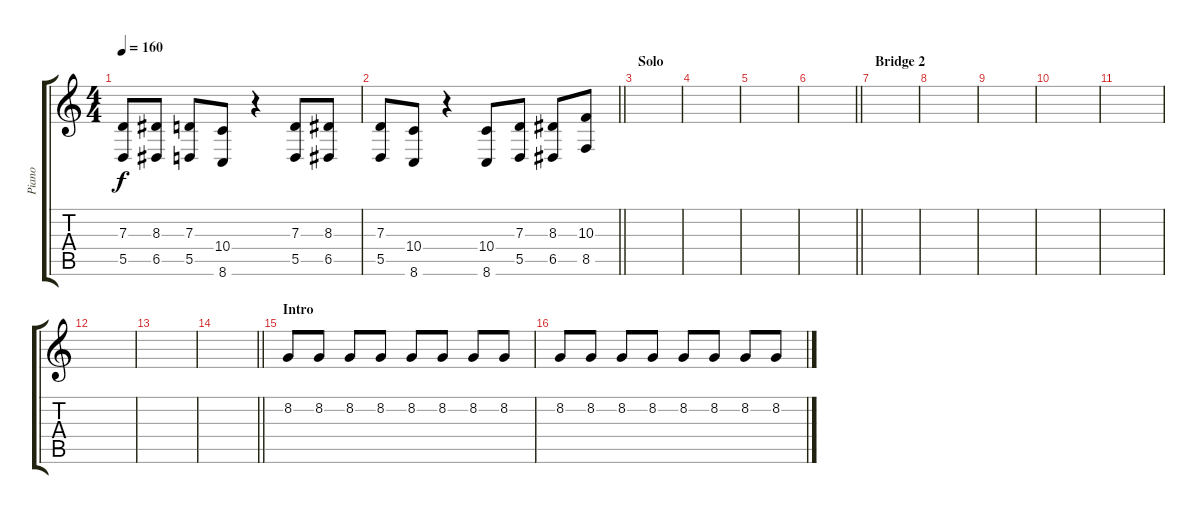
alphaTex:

\track ("Piano" "Piano") {instrument acousticgrandpiano}
\staff {score tabs}
\tuning (E4 B3 G3 D3 A2 E2) {hide}
\ts (4 4)
\tempo 160
\clef g2
\ks c
(7.3 5.5).8{dy f} (8.3 6.5).8 (7.3 5.5).8 (10.4 8.6).8 r.4 (7.3 5.5).8 (8.3 6.5).8 |
\barLineRight lightlight
(7.3 5.5).8 (10.4 8.6).8 r.4 (10.4 8.6).8 (7.3 5.5).8 (8.3 6.5).8 (10.3 8.5).8 |
\section ("" "Solo")
|
|
|
\barLineRight lightlight
|
\section ("" "Bridge 2")
|
|
|
|
|
|
|
\barLineRight lightlight
|
\section ("" "Intro")
8.2.8 8.2.8 8.2.8 8.2.8 8.2.8 8.2.8 8.2.8 8.2.8 |
8.2.8 8.2.8 8.2.8 8.2.8 8.2.8 8.2.8 8.2.8 8.2.8
